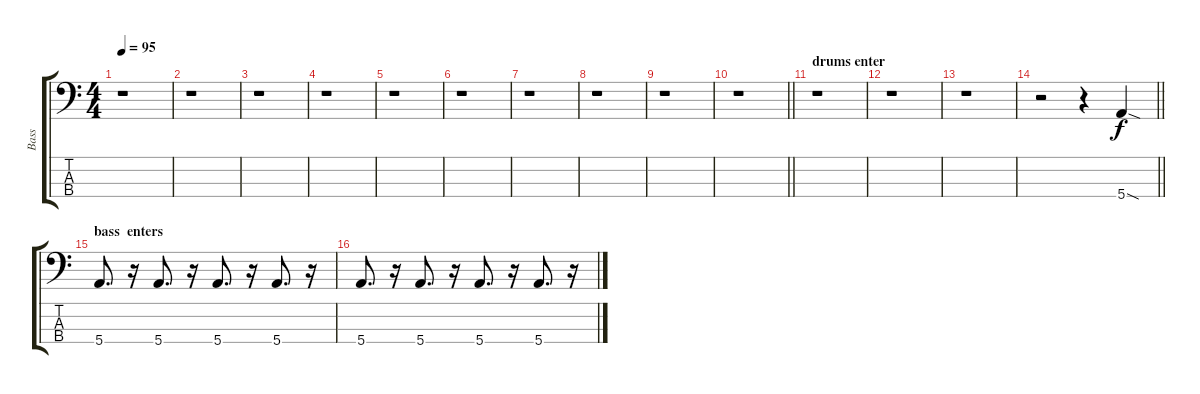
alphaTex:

\track ("Bass" "Bass") {instrument electricbassfinger}
\staff {score tabs}
\tuning (G2 D2 A1 E1) {hide}
\ts (4 4)
\tempo 95
\clef f4
\ks aminor
r.1{dy f instrument electricbassfinger} |
r.1 |
r.1 |
r.1 |
r.1 |
r.1 |
r.1 |
r.1 |
r.1 |
\barLineRight lightlight
r.1 |
\section ("" "drums enter")
r.1 |
r.1 |
r.1 |
\barLineRight lightlight
r.2 r.4 5.4{sod}.4 |
\section ("" "bass  enters")
5.4.8{d} r.16 5.4.8{d} r.16 5.4.8{d} r.16 5.4.8{d} r.16 |
5.4.8{d} r.16 5.4.8{d} r.16 5.4.8{d} r.16 5.4.8{d} r.16
